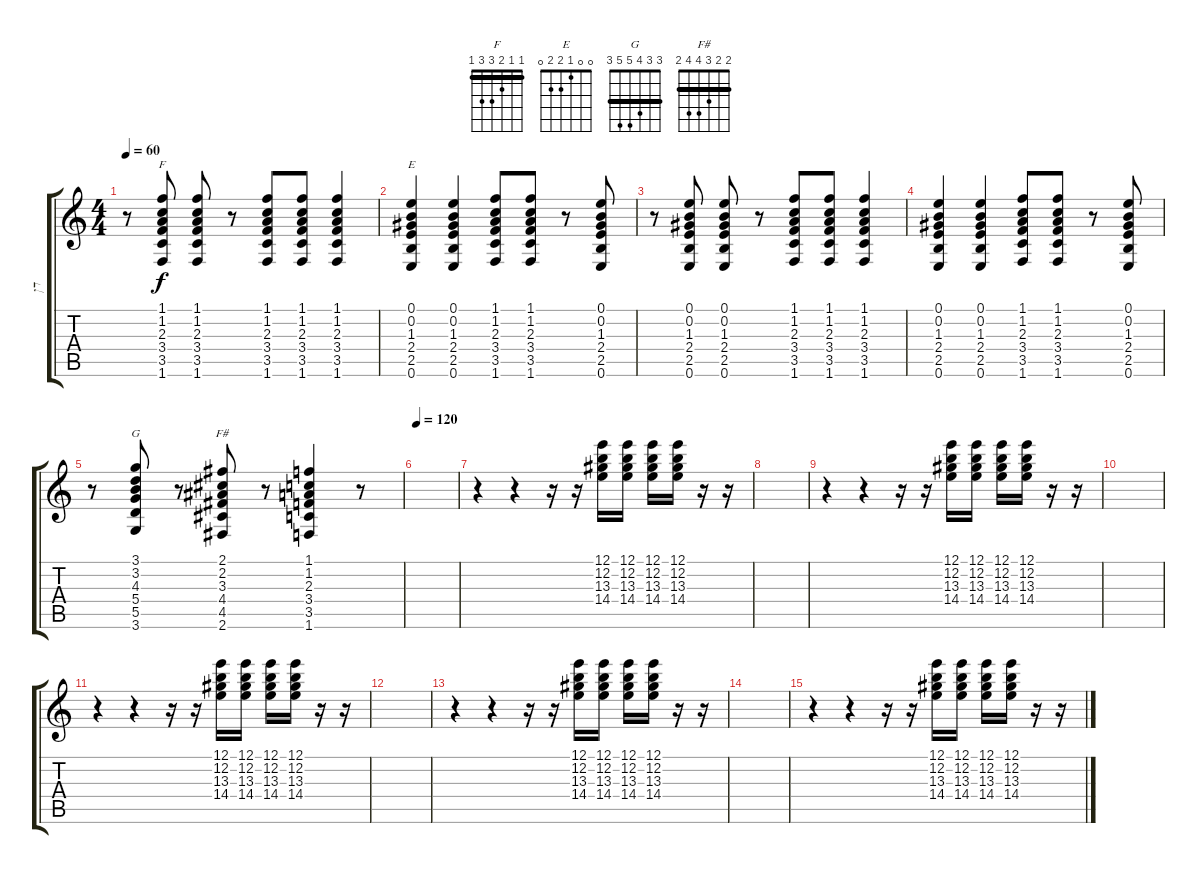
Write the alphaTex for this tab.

\track ("דן" "דן") {instrument acousticguitarnylon}
\staff {score tabs}
\tuning (E4 B3 G3 D3 A2 E2) {hide}
\chord ("F" 1 1 2 3 3 1) {barre 1}
\chord ("E" 0 0 1 2 2 0)
\chord ("G" 3 3 4 5 5 3) {barre 3}
\chord ("F#" 2 2 3 4 4 2) {barre 2}
\ts (4 4)
\tempo 60
\clef g2
\ks c
r.8{dy f} (1.1 1.2 2.3 3.4 3.5 1.6).8{ch "F"} (1.1 1.2 2.3 3.4 3.5 1.6).8 r.8 (1.1 1.2 2.3 3.4 3.5 1.6).8 (1.1 1.2 2.3 3.4 3.5 1.6).8 (1.1 1.2 2.3 3.4 3.5 1.6).4 |
(0.1 0.2 1.3 2.4 2.5 0.6).4{ch "E"} (0.1 0.2 1.3 2.4 2.5 0.6).4 (1.1 1.2 2.3 3.4 3.5 1.6).8 (1.1 1.2 2.3 3.4 3.5 1.6).8 r.8 (0.1 0.2 1.3 2.4 2.5 0.6).8 |
r.8 (0.1 0.2 1.3 2.4 2.5 0.6).8 (0.1 0.2 1.3 2.4 2.5 0.6).8 r.8 (1.1 1.2 2.3 3.4 3.5 1.6).8 (1.1 1.2 2.3 3.4 3.5 1.6).8 (1.1 1.2 2.3 3.4 3.5 1.6).4 |
(0.1 0.2 1.3 2.4 2.5 0.6).4 (0.1 0.2 1.3 2.4 2.5 0.6).4 (1.1 1.2 2.3 3.4 3.5 1.6).8 (1.1 1.2 2.3 3.4 3.5 1.6).8 r.8 (0.1 0.2 1.3 2.4 2.5 0.6).8 |
r.8 (3.1 3.2 4.3 5.4 5.5 3.6).8{ch "G"} r.8 (2.1 2.2 3.3 4.4 4.5 2.6).8{ch "F#"} r.8 (1.1 1.2 2.3 3.4 3.5 1.6).4 r.8 |
\tempo 120
|
r.4 r.4 r.16 r.16 (12.1 12.2 13.3 14.4).16 (12.1 12.2 13.3 14.4).16 (12.1 12.2 13.3 14.4).16 (12.1 12.2 13.3 14.4).16 r.16 r.16 |
|
r.4 r.4 r.16 r.16 (12.1 12.2 13.3 14.4).16 (12.1 12.2 13.3 14.4).16 (12.1 12.2 13.3 14.4).16 (12.1 12.2 13.3 14.4).16 r.16 r.16 |
|
r.4 r.4 r.16 r.16 (12.1 12.2 13.3 14.4).16 (12.1 12.2 13.3 14.4).16 (12.1 12.2 13.3 14.4).16 (12.1 12.2 13.3 14.4).16 r.16 r.16 |
|
r.4 r.4 r.16 r.16 (12.1 12.2 13.3 14.4).16 (12.1 12.2 13.3 14.4).16 (12.1 12.2 13.3 14.4).16 (12.1 12.2 13.3 14.4).16 r.16 r.16 |
|
r.4 r.4 r.16 r.16 (12.1 12.2 13.3 14.4).16 (12.1 12.2 13.3 14.4).16 (12.1 12.2 13.3 14.4).16 (12.1 12.2 13.3 14.4).16 r.16 r.16
